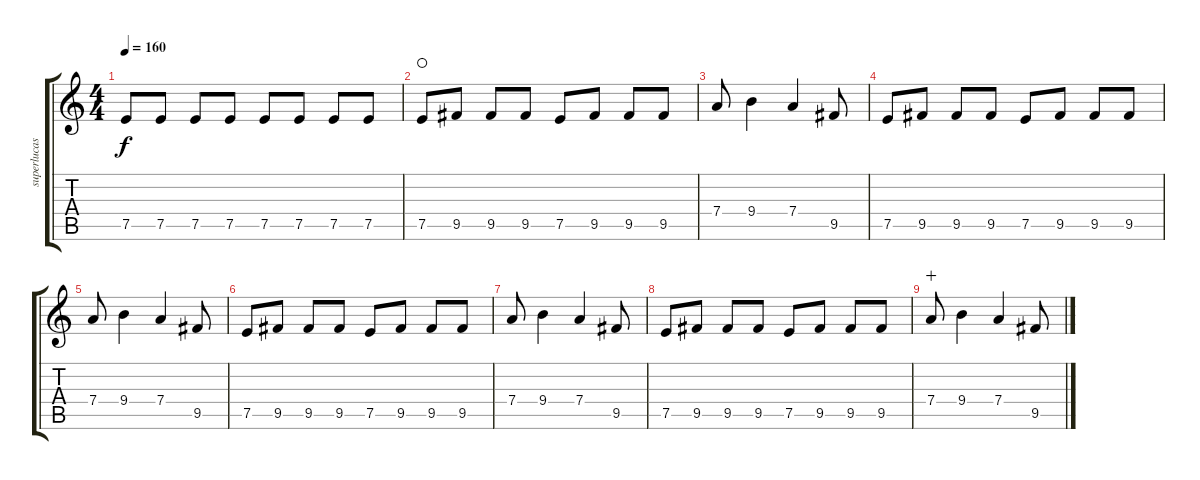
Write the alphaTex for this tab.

\track ("superlucas" "superlucas") {instrument electricbassfinger}
\staff {score tabs}
\tuning (E4 B3 G3 D3 A2 E2) {hide}
\ts (4 4)
\tempo 160
\clef g2
\ks c
7.5.8{dy f} 7.5.8 7.5.8 7.5.8 7.5.8 7.5.8 7.5.8 7.5.8 |
7.5.8{waho} 9.5.8 9.5.8 9.5.8 7.5.8 9.5.8 9.5.8 9.5.8 |
7.4.8 9.4.4 7.4.4 9.5.8 |
7.5.8 9.5.8 9.5.8 9.5.8 7.5.8 9.5.8 9.5.8 9.5.8 |
7.4.8 9.4.4 7.4.4 9.5.8 |
7.5.8 9.5.8 9.5.8 9.5.8 7.5.8 9.5.8 9.5.8 9.5.8 |
7.4.8 9.4.4 7.4.4 9.5.8 |
7.5.8 9.5.8 9.5.8 9.5.8 7.5.8 9.5.8 9.5.8 9.5.8 |
7.4.8{wahc} 9.4.4 7.4.4 9.5.8
